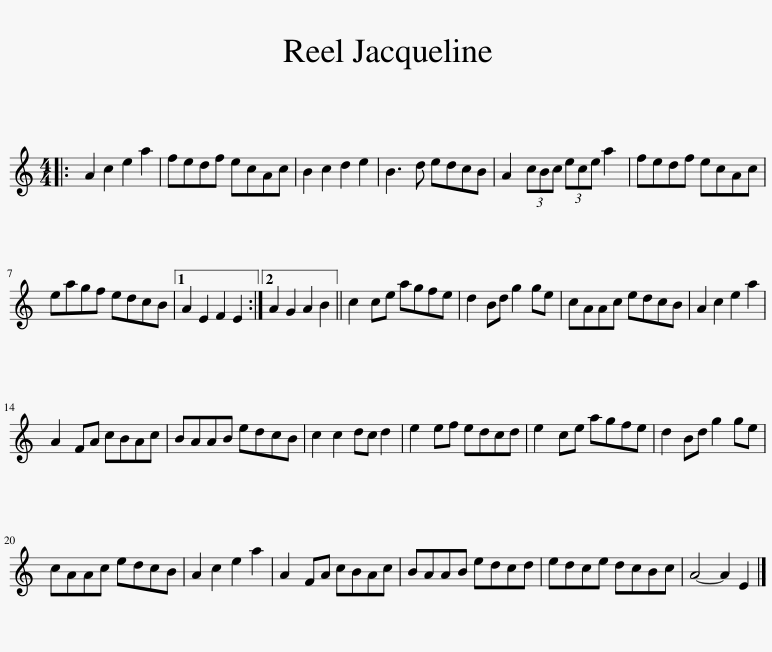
X:1
L:1/8
M:4/4
I:linebreak $
K:C
V:1 treble
V:1
|: A2 c2 e2 a2 | fedf ecAc | B2 c2 d2 e2 | B3 d edcB | A2 (3cBc (3ece a2 | %5
 fedf ecAc |$ eagf edcB |1 A2 E2 F2 E2 :|2 A2 G2 A2 B2 || c2 ce agfe | %10
 d2 Bd g2 ge | cAAc edcB | A2 c2 e2 a2 |$ A2 FA cBAc | BAAB edcB | %15
 c2 c2 dc d2 | e2 ef edcd | e2 ce agfe | d2 Bd g2 ge |$ cAAc edcB | %20
 A2 c2 e2 a2 | A2 FA cBAc | BAAB edcd | edce dcBc | A4- A2 E2 |] %25
